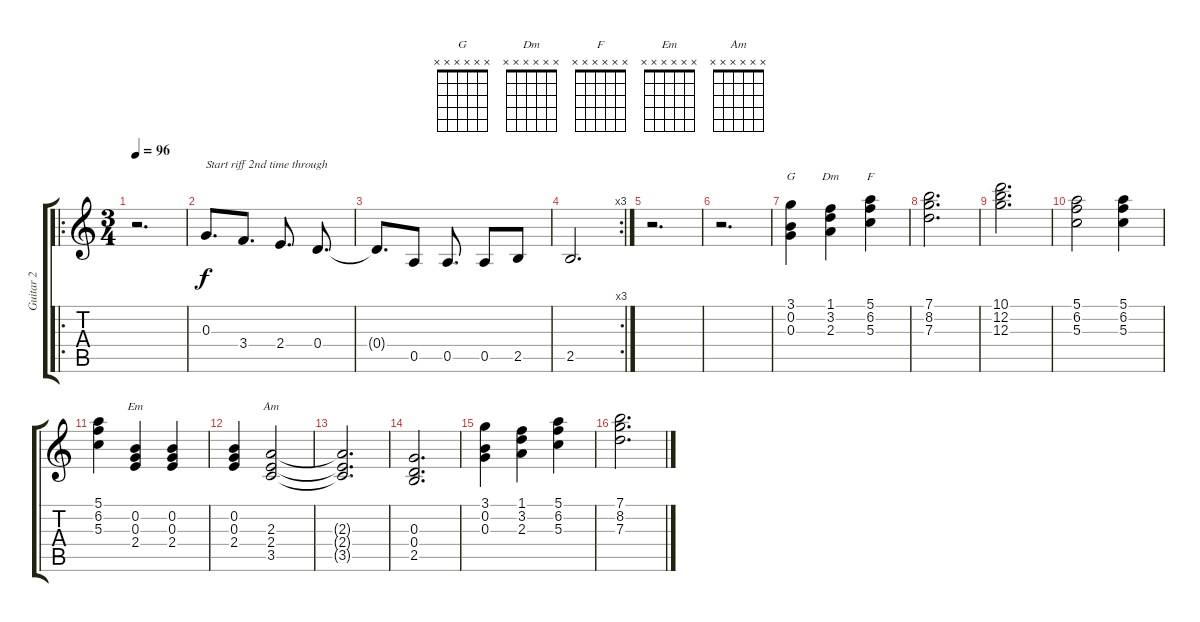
\track ("Guitar 2" "Guitar 2") {instrument overdrivenguitar}
\staff {score tabs}
\tuning (E4 B3 G3 D3 A2 E2) {hide}
\chord ("G" x x x x x x)
\chord ("Dm" x x x x x x)
\chord ("F" x x x x x x)
\chord ("Em" x x x x x x)
\chord ("Am" x x x x x x)
\ro
\ts (3 4)
\tempo 96
\clef g2
\ks c
r.2{d dy f} |
0.3.8{d txt "Start riff 2nd time through"} 3.4.8{d} 2.4.8{d} 0.4.8{d} |
0.4{t}.8{d} 0.5.8 0.5.8{d} 0.5.8 2.5.8 |
\rc 3
2.5.2{d} |
r.2{d} |
r.2{d} |
(3.1 0.2 0.3).4{ch "G"} (1.1 3.2 2.3).4{ch "Dm"} (5.1 6.2 5.3).4{ch "F"} |
(7.1 8.2 7.3).2{d} |
(10.1 12.2 12.3).2{d} |
(5.1 6.2 5.3).2 (5.1 6.2 5.3).4 |
(5.1 6.2 5.3).4 (0.2 0.3 2.4).4{ch "Em"} (0.2 0.3 2.4).4 |
(0.2 0.3 2.4).4 (2.3 2.4 3.5).2{ch "Am"} |
(2.3{t} 2.4{t} 3.5{t}).2{d} |
(0.3 0.4 2.5).2{d} |
(3.1 0.2 0.3).4 (1.1 3.2 2.3).4 (5.1 6.2 5.3).4 |
(7.1 8.2 7.3).2{d}
